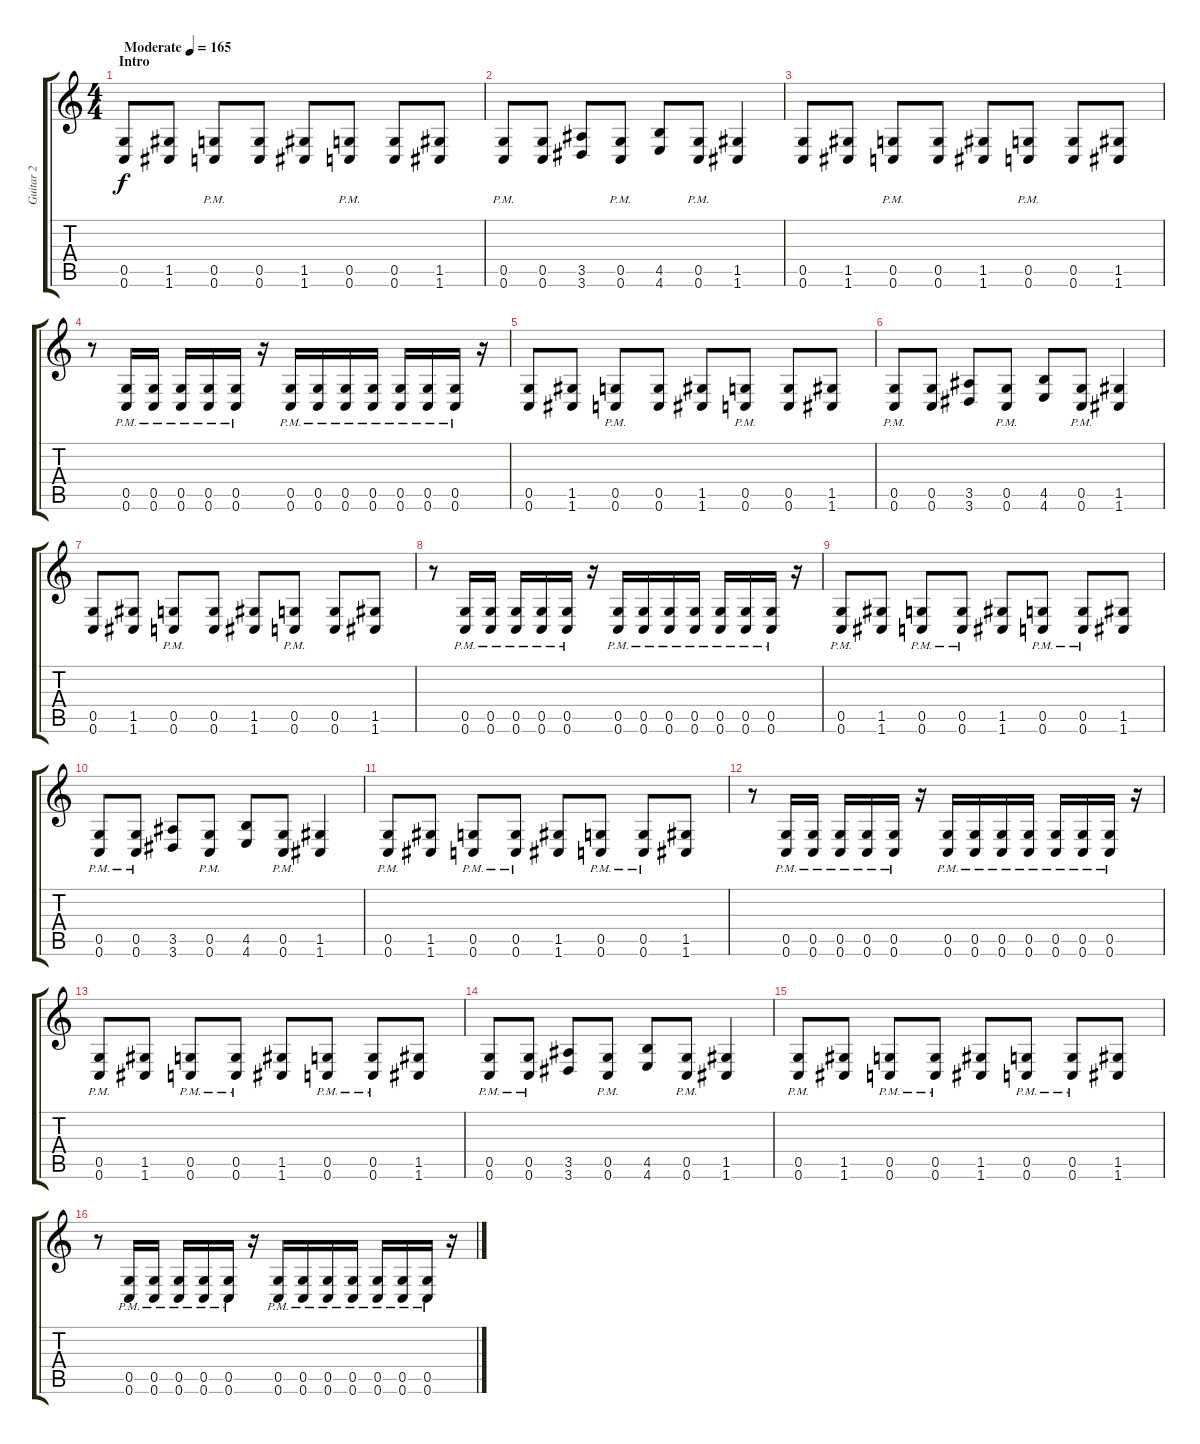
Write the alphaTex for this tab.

\track ("Guitar 2" "Guitar 2") {instrument distortionguitar}
\staff {score tabs}
\tuning (D4 A3 F3 C3 G2 C2) {hide}
\ts (4 4)
\section ("" "Intro")
\tempo (165 "Moderate")
\clef g2
\ks c
(0.5 0.6).8{dy f instrument distortionguitar} (1.5 1.6).8 (0.5{pm} 0.6{pm}).8 (0.5 0.6).8 (1.5 1.6).8 (0.5{pm} 0.6{pm}).8 (0.5 0.6).8 (1.5 1.6).8 |
(0.5{pm} 0.6{pm}).8 (0.5 0.6).8 (3.5 3.6).8 (0.5{pm} 0.6{pm}).8 (4.5 4.6).8 (0.5{pm} 0.6{pm}).8 (1.5 1.6).4 |
(0.5 0.6).8 (1.5 1.6).8 (0.5{pm} 0.6{pm}).8 (0.5 0.6).8 (1.5 1.6).8 (0.5{pm} 0.6{pm}).8 (0.5 0.6).8 (1.5 1.6).8 |
r.8 (0.5{pm} 0.6{pm}).16 (0.5{pm} 0.6{pm}).16 (0.5{pm} 0.6{pm}).16 (0.5{pm} 0.6{pm}).16 (0.5{pm} 0.6{pm}).16 r.16 (0.5{pm} 0.6{pm}).16 (0.5{pm} 0.6{pm}).16 (0.5{pm} 0.6{pm}).16 (0.5{pm} 0.6{pm}).16 (0.5{pm} 0.6{pm}).16 (0.5{pm} 0.6{pm}).16 (0.5{pm} 0.6{pm}).16 r.16 |
(0.5 0.6).8 (1.5 1.6).8 (0.5{pm} 0.6{pm}).8 (0.5 0.6).8 (1.5 1.6).8 (0.5{pm} 0.6{pm}).8 (0.5 0.6).8 (1.5 1.6).8 |
(0.5{pm} 0.6{pm}).8 (0.5 0.6).8 (3.5 3.6).8 (0.5{pm} 0.6{pm}).8 (4.5 4.6).8 (0.5{pm} 0.6{pm}).8 (1.5 1.6).4 |
(0.5 0.6).8 (1.5 1.6).8 (0.5{pm} 0.6{pm}).8 (0.5 0.6).8 (1.5 1.6).8 (0.5{pm} 0.6{pm}).8 (0.5 0.6).8 (1.5 1.6).8 |
r.8 (0.5{pm} 0.6{pm}).16 (0.5{pm} 0.6{pm}).16 (0.5{pm} 0.6{pm}).16 (0.5{pm} 0.6{pm}).16 (0.5{pm} 0.6{pm}).16 r.16 (0.5{pm} 0.6{pm}).16 (0.5{pm} 0.6{pm}).16 (0.5{pm} 0.6{pm}).16 (0.5{pm} 0.6{pm}).16 (0.5{pm} 0.6{pm}).16 (0.5{pm} 0.6{pm}).16 (0.5{pm} 0.6{pm}).16 r.16 |
(0.5{pm} 0.6{pm}).8 (1.5 1.6).8 (0.5{pm} 0.6{pm}).8 (0.5{pm} 0.6{pm}).8 (1.5 1.6).8 (0.5{pm} 0.6{pm}).8 (0.5{pm} 0.6{pm}).8 (1.5 1.6).8 |
(0.5{pm} 0.6{pm}).8 (0.5{pm} 0.6{pm}).8 (3.5 3.6).8 (0.5{pm} 0.6{pm}).8 (4.5 4.6).8 (0.5{pm} 0.6{pm}).8 (1.5 1.6).4 |
(0.5{pm} 0.6{pm}).8 (1.5 1.6).8 (0.5{pm} 0.6{pm}).8 (0.5{pm} 0.6{pm}).8 (1.5 1.6).8 (0.5{pm} 0.6{pm}).8 (0.5{pm} 0.6{pm}).8 (1.5 1.6).8 |
r.8 (0.5{pm} 0.6{pm}).16 (0.5{pm} 0.6{pm}).16 (0.5{pm} 0.6{pm}).16 (0.5{pm} 0.6{pm}).16 (0.5{pm} 0.6{pm}).16 r.16 (0.5{pm} 0.6{pm}).16 (0.5{pm} 0.6{pm}).16 (0.5{pm} 0.6{pm}).16 (0.5{pm} 0.6{pm}).16 (0.5{pm} 0.6{pm}).16 (0.5{pm} 0.6{pm}).16 (0.5{pm} 0.6{pm}).16 r.16 |
(0.5{pm} 0.6{pm}).8 (1.5 1.6).8 (0.5{pm} 0.6{pm}).8 (0.5{pm} 0.6{pm}).8 (1.5 1.6).8 (0.5{pm} 0.6{pm}).8 (0.5{pm} 0.6{pm}).8 (1.5 1.6).8 |
(0.5{pm} 0.6{pm}).8 (0.5{pm} 0.6{pm}).8 (3.5 3.6).8 (0.5{pm} 0.6{pm}).8 (4.5 4.6).8 (0.5{pm} 0.6{pm}).8 (1.5 1.6).4 |
(0.5{pm} 0.6{pm}).8 (1.5 1.6).8 (0.5{pm} 0.6{pm}).8 (0.5{pm} 0.6{pm}).8 (1.5 1.6).8 (0.5{pm} 0.6{pm}).8 (0.5{pm} 0.6{pm}).8 (1.5 1.6).8 |
r.8 (0.5{pm} 0.6{pm}).16 (0.5{pm} 0.6{pm}).16 (0.5{pm} 0.6{pm}).16 (0.5{pm} 0.6{pm}).16 (0.5{pm} 0.6{pm}).16 r.16 (0.5{pm} 0.6{pm}).16 (0.5{pm} 0.6{pm}).16 (0.5{pm} 0.6{pm}).16 (0.5{pm} 0.6{pm}).16 (0.5{pm} 0.6{pm}).16 (0.5{pm} 0.6{pm}).16 (0.5{pm} 0.6{pm}).16 r.16
